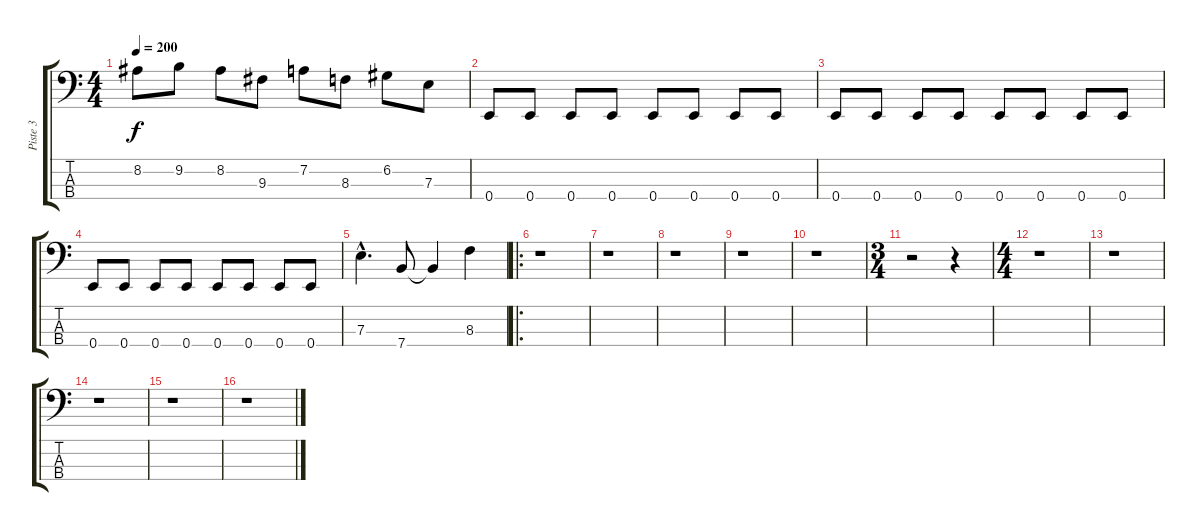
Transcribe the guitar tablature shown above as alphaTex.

\track ("Piste 3" "Piste 3") {instrument slapbass1}
\staff {score tabs}
\tuning (G2 D2 A1 E1) {hide}
\ts (4 4)
\tempo 200
\clef f4
\ks c
8.2.8{dy f} 9.2.8 8.2.8 9.3.8 7.2.8 8.3.8 6.2.8 7.3.8 |
0.4.8 0.4.8 0.4.8 0.4.8 0.4.8 0.4.8 0.4.8 0.4.8 |
0.4.8 0.4.8 0.4.8 0.4.8 0.4.8 0.4.8 0.4.8 0.4.8 |
0.4.8 0.4.8 0.4.8 0.4.8 0.4.8 0.4.8 0.4.8 0.4.8 |
7.3{hac}.4{d} 7.4.8 7.4{t}.4 8.3.4 |
\ro
r.1 |
r.1 |
r.1 |
r.1 |
r.1 |
\ts (3 4)
r.2 r.4 |
\ts (4 4)
r.1 |
r.1 |
r.1 |
r.1 |
r.1
